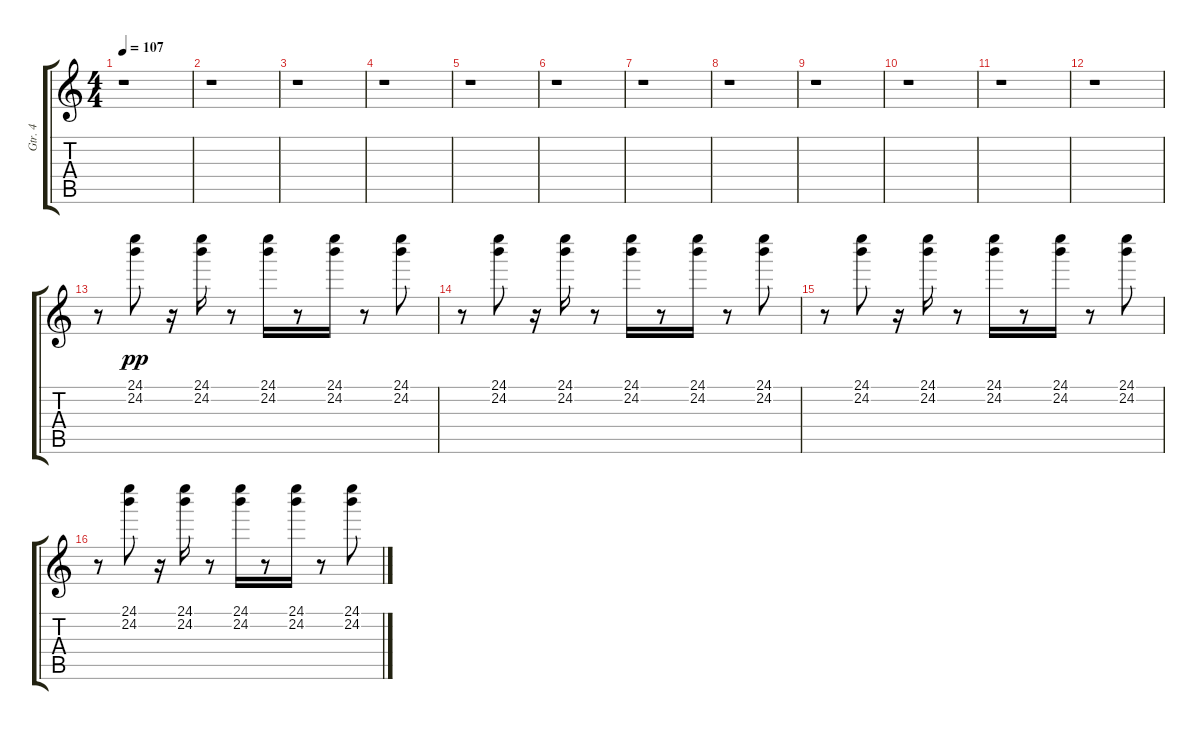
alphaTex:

\track ("Gtr. 4" "Gtr. 4") {instrument electricguitarmuted}
\staff {score tabs}
\tuning (E4 B3 G3 D3 A2 E2) {hide}
\ts (4 4)
\tempo 107
\clef g2
\ks c
r.1{dy pp} |
r.1 |
r.1 |
r.1 |
r.1 |
r.1 |
r.1 |
r.1 |
r.1 |
r.1 |
r.1 |
r.1 |
r.8 (24.1 24.2).8 r.16 (24.1 24.2).16 r.8 (24.1 24.2).16 r.8 (24.1 24.2).16 r.8 (24.1 24.2).8 |
r.8 (24.1 24.2).8 r.16 (24.1 24.2).16 r.8 (24.1 24.2).16 r.8 (24.1 24.2).16 r.8 (24.1 24.2).8 |
r.8 (24.1 24.2).8 r.16 (24.1 24.2).16 r.8 (24.1 24.2).16 r.8 (24.1 24.2).16 r.8 (24.1 24.2).8 |
r.8 (24.1 24.2).8 r.16 (24.1 24.2).16 r.8 (24.1 24.2).16 r.8 (24.1 24.2).16 r.8 (24.1 24.2).8
